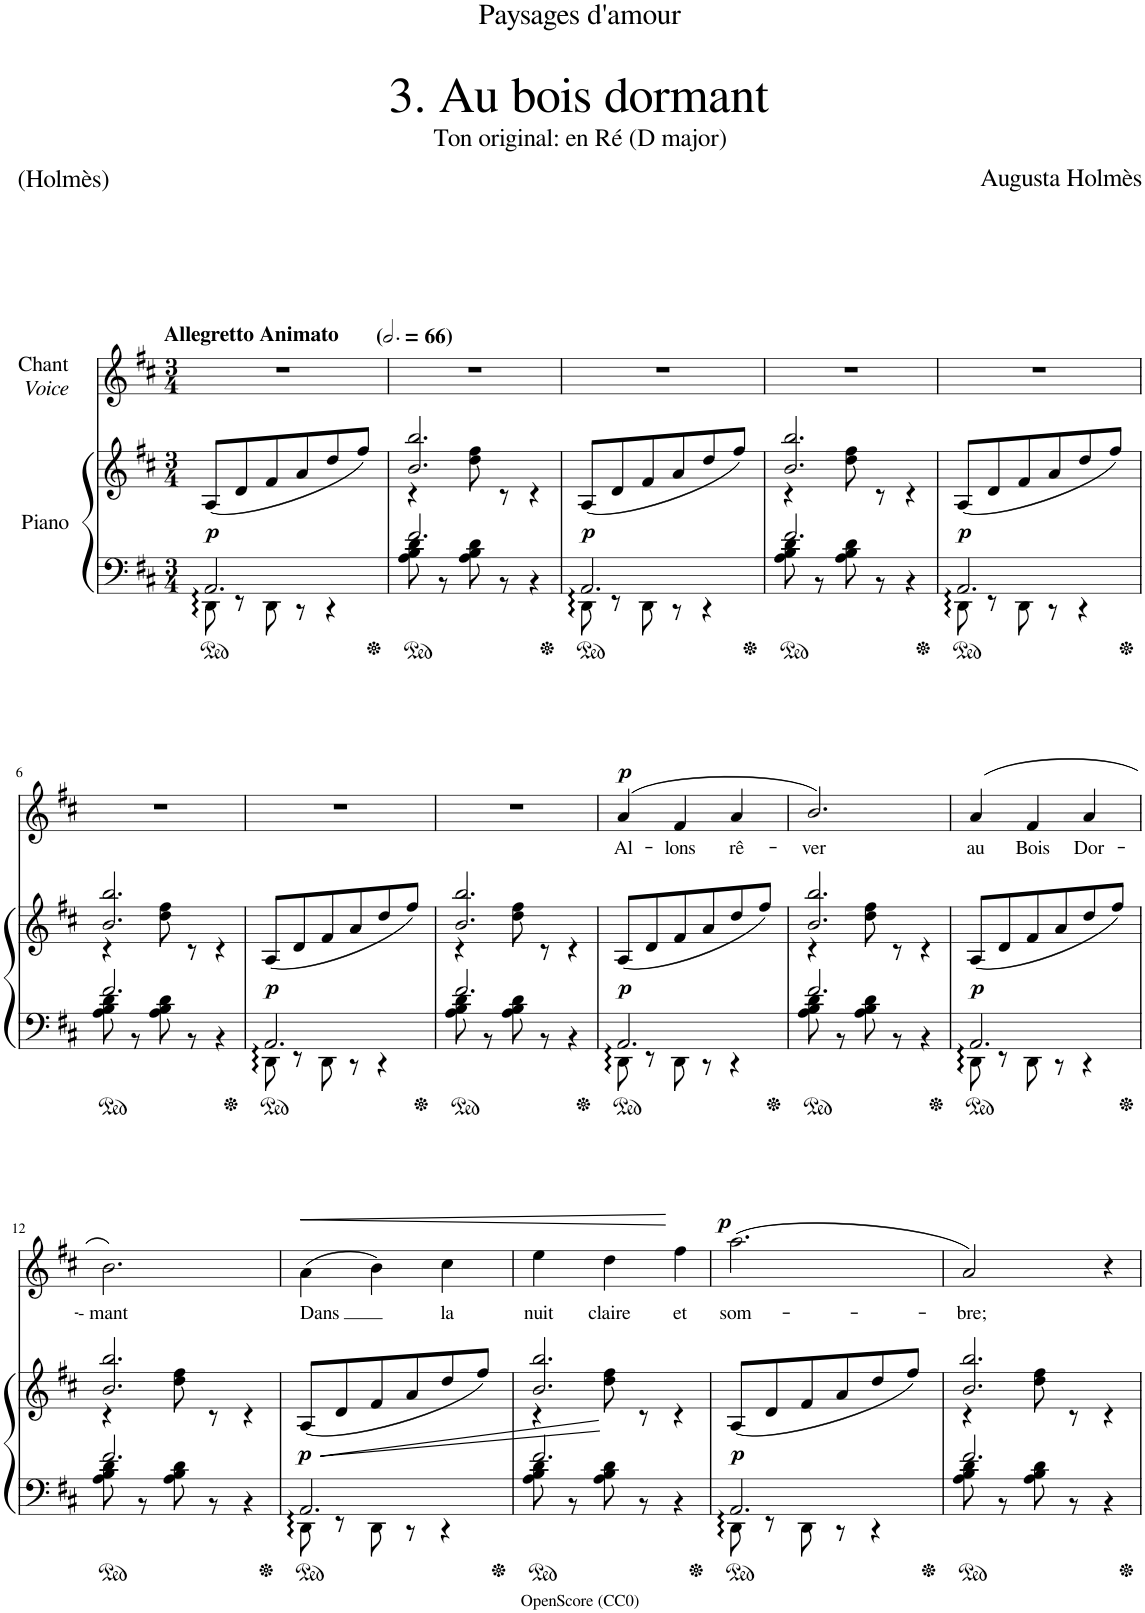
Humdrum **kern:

**kern	**kern	**dynam	**kern	**text	**dynam
*part2	*part2	*part2	*part1	*part1	*part1
*staff3	*staff2	*staff2/3	*staff1	*staff1	*staff1
*I"Piano	*	*	*I"Chant Voice	*	*
*I'Pno	*	*	*	*	*
*clefF4	*clefG2	*	*clefG2	*	*
*k[f#c#]	*k[f#c#]	*	*k[f#c#]	*	*
*M3/4	*M3/4	*	*M3/4	*	*
*MM198	*MM198	*	*MM198	*	*
=1	=1	=1	=1	=1	=1
*^	*	*	*	*	*
!	!	!	!	!LO:TX:a:B:t=Allegretto Animato	!	!
!	!	!	!LO:DY:b	!	!	!
2.AA/	8DD\	(8A/L	p	2.r	.	.
.	8r	8d/	.	.	.	.
.	8DD\	8f#/	.	.	.	.
.	8r	8a/	.	.	.	.
.	4r	8dd/	.	.	.	.
.	.	8ff#/J)	.	.	.	.
=2	=2	=2	=2	=2	=2	=2
*	*	*^	*	*	*	*
2.f#/	8A\ 8B\ 8d\	2.b/ 2.bb/	4r	.	2.r	.	.
.	8r	.	.	.	.	.	.
.	8A\ 8B\ 8d\	.	8dd\ 8ff#\	.	.	.	.
.	8r	.	8r	.	.	.	.
.	4r	.	4r	.	.	.	.
=3	=3	=3	=3	=3	=3	=3	=3
!	!	!	!	!LO:DY:b	!	!	!
*	*	*v	*v	*	*	*	*
2.AA/	8DD\	(8A/L	p	2.r	.	.
.	8r	8d/	.	.	.	.
.	8DD\	8f#/	.	.	.	.
.	8r	8a/	.	.	.	.
.	4r	8dd/	.	.	.	.
.	.	8ff#/J)	.	.	.	.
=4	=4	=4	=4	=4	=4	=4
*	*	*^	*	*	*	*
2.f#/	8A\ 8B\ 8d\	2.b/ 2.bb/	4r	.	2.r	.	.
.	8r	.	.	.	.	.	.
.	8A\ 8B\ 8d\	.	8dd\ 8ff#\	.	.	.	.
.	8r	.	8r	.	.	.	.
.	4r	.	4r	.	.	.	.
=5	=5	=5	=5	=5	=5	=5	=5
!	!	!	!	!LO:DY:b	!	!	!
*	*	*v	*v	*	*	*	*
2.AA/	8DD\	(8A/L	p	2.r	.	.
.	8r	8d/	.	.	.	.
.	8DD\	8f#/	.	.	.	.
.	8r	8a/	.	.	.	.
.	4r	8dd/	.	.	.	.
.	.	8ff#/J)	.	.	.	.
!!LO:LB:g=z
=6	=6	=6	=6	=6	=6	=6
*	*	*^	*	*	*	*
2.f#/	8A\ 8B\ 8d\	2.b/ 2.bb/	4r	.	2.r	.	.
.	8r	.	.	.	.	.	.
.	8A\ 8B\ 8d\	.	8dd\ 8ff#\	.	.	.	.
.	8r	.	8r	.	.	.	.
.	4r	.	4r	.	.	.	.
=7	=7	=7	=7	=7	=7	=7	=7
!	!	!	!	!LO:DY:b	!	!	!
*	*	*v	*v	*	*	*	*
2.AA/	8DD\	(8A/L	p	2.r	.	.
.	8r	8d/	.	.	.	.
.	8DD\	8f#/	.	.	.	.
.	8r	8a/	.	.	.	.
.	4r	8dd/	.	.	.	.
.	.	8ff#/J)	.	.	.	.
=8	=8	=8	=8	=8	=8	=8
*	*	*^	*	*	*	*
2.f#/	8A\ 8B\ 8d\	2.b/ 2.bb/	4r	.	2.r	.	.
.	8r	.	.	.	.	.	.
.	8A\ 8B\ 8d\	.	8dd\ 8ff#\	.	.	.	.
.	8r	.	8r	.	.	.	.
.	4r	.	4r	.	.	.	.
=9	=9	=9	=9	=9	=9	=9	=9
!	!	!	!	!LO:DY:b	!	!LO:LY:b	!LO:DY:a
*	*	*v	*v	*	*	*	*
2.AA/	8DD\	(8A/L	p	(>4a/	Al-	p
.	8r	8d/	.	.	.	.
!	!	!	!	!	!LO:LY:b	!
.	8DD\	8f#/	.	4f#/	-lons	.
.	8r	8a/	.	.	.	.
!	!	!	!	!	!LO:LY:b	!
.	4r	8dd/	.	4a/	rê-	.
.	.	8ff#/J)	.	.	.	.
=10	=10	=10	=10	=10	=10	=10
*	*	*^	*	*	*	*
!	!	!	!	!	!	!LO:LY:b	!
2.f#/	8A\ 8B\ 8d\	2.b/ 2.bb/	4r	.	2.b/)	-ver	.
.	8r	.	.	.	.	.	.
.	8A\ 8B\ 8d\	.	8dd\ 8ff#\	.	.	.	.
.	8r	.	8r	.	.	.	.
.	4r	.	4r	.	.	.	.
=11	=11	=11	=11	=11	=11	=11	=11
!	!	!	!	!LO:DY:b	!	!LO:LY:b	!
*	*	*v	*v	*	*	*	*
2.AA/	8DD\	(8A/L	p	(>4a/	au	.
.	8r	8d/	.	.	.	.
!	!	!	!	!	!LO:LY:b	!
.	8DD\	8f#/	.	4f#/	Bois	.
.	8r	8a/	.	.	.	.
!	!	!	!	!	!LO:LY:b	!
.	4r	8dd/	.	4a/	Dor-	.
.	.	8ff#/J)	.	.	.	.
!!LO:LB:g=z
=12	=12	=12	=12	=12	=12	=12
*	*	*^	*	*	*	*
!	!	!	!	!	!	!LO:LY:b	!
2.f#/	8A\ 8B\ 8d\	2.b/ 2.bb/	4r	.	2.b\)	-- mant	.
.	8r	.	.	.	.	.	.
.	8A\ 8B\ 8d\	.	8dd\ 8ff#\	.	.	.	.
.	8r	.	8r	.	.	.	.
.	4r	.	4r	.	.	.	.
=13	=13	=13	=13	=13	=13	=13	=13
!	!	!	!	!LO:HP:b	!	!LO:LY:b	!LO:HP:b
!	!	!	!	!LO:DY:n=1:b	!	!	!
*	*	*v	*v	*	*	*	*
2.AA/	8DD\	(8A/L	< p	(4a\	Dans	<
.	8r	8d/	.	.	.	.
.	8DD\	8f#/	.	4b\)	.	.
.	8r	8a/	.	.	.	.
!	!	!	!	!	!LO:LY:b	!
.	4r	8dd/	.	4cc#\	la	.
.	.	8ff#/J)	.	.	.	.
=14	=14	=14	=14	=14	=14	=14
*	*	*^	*	*	*	*
!	!	!	!	!	!	!LO:LY:b	!
2.f#/	8A\ 8B\ 8d\	2.b/ 2.bb/	4r	.	4ee\	nuit	.
.	8r	.	.	.	.	.	.
!	!	!	!	!	!	!LO:LY:b	!
.	8A\ 8B\ 8d\	.	8dd\ 8ff#\	[	4dd\	claire	.
.	8r	.	8r	.	.	.	.
!	!	!	!	!	!	!LO:LY:b	!
.	4r	.	4r	.	4ff#\	et	[
=15	=15	=15	=15	=15	=15	=15	=15
!	!	!	!	!LO:DY:b	!	!LO:LY:b	!LO:DY:a
*	*	*v	*v	*	*	*	*
2.AA/	8DD\	(8A/L	p	(2.aa\	som-	p
.	8r	8d/	.	.	.	.
.	8DD\	8f#/	.	.	.	.
.	8r	8a/	.	.	.	.
.	4r	8dd/	.	.	.	.
.	.	8ff#/J)	.	.	.	.
=16	=16	=16	=16	=16	=16	=16
*	*	*^	*	*	*	*
!	!	!	!	!	!	!LO:LY:b	!
2.f#/	8A\ 8B\ 8d\	2.b/ 2.bb/	4r	.	2a/)	-bre;	.
.	8r	.	.	.	.	.	.
.	8A\ 8B\ 8d\	.	8dd\ 8ff#\	.	.	.	.
.	8r	.	8r	.	.	.	.
.	4r	.	4r	.	4r	.	.
*v	*v	*	*	*	*	*	*
*	*v	*v	*	*	*	*
=	=	=	=	=	=
*-	*-	*-	*-	*-	*-
